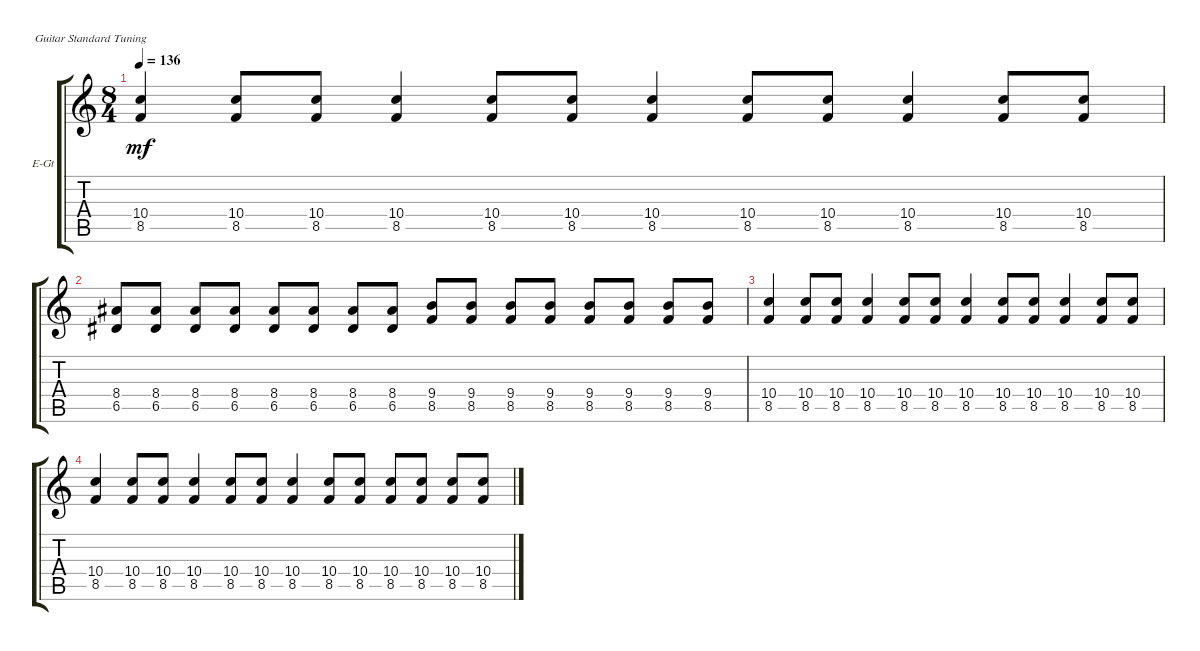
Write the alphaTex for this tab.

\defaultSystemsLayout 4
\bracketExtendMode groupsimilarinstruments
\firstSystemTrackNameOrientation horizontal
\otherSystemsTrackNameOrientation horizontal
\track ("2nd Distortion" "E-Gt") {instrument distortionguitar}
\staff {score tabs}
\tuning (E4 B3 G3 D3 A2 E2)
\ts (8 4)
\tempo 136
\clef g2
\scale
0.333333
\ks c
(8.5 10.4).4{dy mf} (8.5 10.4).8 (8.5 10.4).8 (8.5 10.4).4 (8.5 10.4).8 (8.5 10.4).8 (8.5 10.4).4 (8.5 10.4).8 (8.5 10.4).8 (8.5 10.4).4 (8.5 10.4).8 (8.5 10.4).8 |
\scale
0.333333 (6.5 8.4).8 (6.5 8.4).8 (6.5 8.4).8 (6.5 8.4).8 (6.5 8.4).8 (6.5 8.4).8 (6.5 8.4).8 (6.5 8.4).8 (8.5 9.4).8 (8.5 9.4).8 (8.5 9.4).8 (8.5 9.4).8 (8.5 9.4).8 (8.5 9.4).8 (8.5 9.4).8 (8.5 9.4).8 |
\scale
0.333333 (8.5 10.4).4 (8.5 10.4).8 (8.5 10.4).8 (8.5 10.4).4 (8.5 10.4).8 (8.5 10.4).8 (8.5 10.4).4 (8.5 10.4).8 (8.5 10.4).8 (8.5 10.4).4 (8.5 10.4).8 (8.5 10.4).8 |
(8.5 10.4).4 (8.5 10.4).8 (8.5 10.4).8 (8.5 10.4).4 (8.5 10.4).8 (8.5 10.4).8 (8.5 10.4).4 (8.5 10.4).8 (8.5 10.4).8 (8.5 10.4).8 (8.5 10.4).8 (8.5 10.4).8 (8.5 10.4).8
